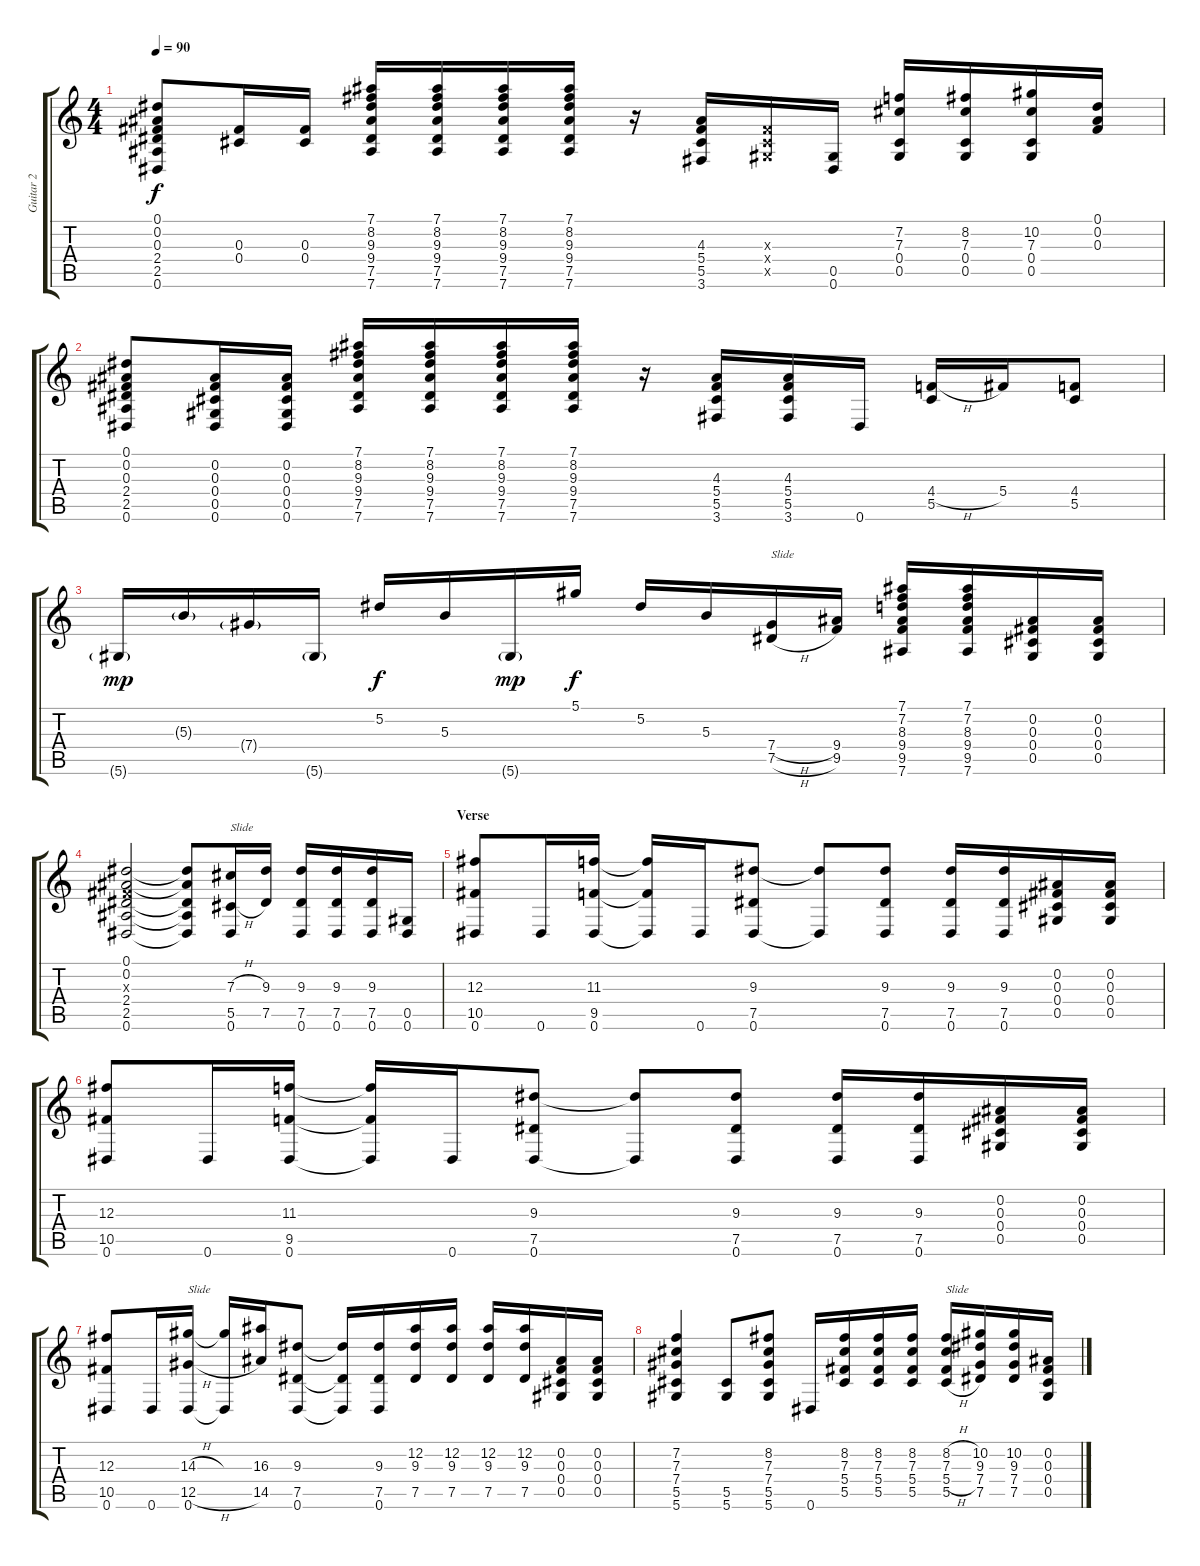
\track ("Guitar 2" "Guitar 2") {instrument overdrivenguitar}
\staff {score tabs}
\tuning (Eb4 Bb3 Gb3 Db3 Ab2 Eb2) {hide}
\ts (4 4)
\tempo 90
\clef g2
\ks c
(0.1 0.2 0.3 2.4 2.5 0.6).8{dy f} (0.3 0.4).16 (0.3 0.4).16 (7.1 8.2 9.3 9.4 7.5 7.6).16 (7.1 8.2 9.3 9.4 7.5 7.6).16 (7.1 8.2 9.3 9.4 7.5 7.6).16 (7.1 8.2 9.3 9.4 7.5 7.6).16 r.16 (4.3 5.4 5.5 3.6).16 (0.3{x} 0.4{x} 0.5{x}).16 (0.5 0.6).16 (7.2 7.3 0.4 0.5).16 (8.2 7.3 0.4 0.5).16 (10.2 7.3 0.4 0.5).16 (0.1 0.2 0.3).16 |
(0.1 0.2 0.3 2.4 2.5 0.6).8 (0.2 0.3 0.4 0.5 0.6).16 (0.2 0.3 0.4 0.5 0.6).16 (7.1 8.2 9.3 9.4 7.5 7.6).16 (7.1 8.2 9.3 9.4 7.5 7.6).16 (7.1 8.2 9.3 9.4 7.5 7.6).16 (7.1 8.2 9.3 9.4 7.5 7.6).16 r.16 (4.3 5.4 5.5 3.6).16 (4.3 5.4 5.5 3.6).16 0.6.16 (4.4{h} 5.5).16 5.4.16 (4.4 5.5).8 |
5.6{g}.16{dy mp} 5.3{g}.16 7.4{g}.16 5.6{g}.16 5.2.16{dy f} 5.3.16 5.6{g}.16{dy mp} 5.1.16{dy f} 5.2.16 5.3.16 (7.4{h} 7.5{h}).16{txt "Slide"} (9.4 9.5).16 (7.1 7.2 8.3 9.4 9.5 7.6).16 (7.1 7.2 8.3 9.4 9.5 7.6).16 (0.2 0.3 0.4 0.5).16 (0.2 0.3 0.4 0.5).16 |
(0.1 0.2 0.3{x} 2.4 2.5 0.6).2 (0.1{t} 0.2{t} 2.4{t} 2.5{t} 0.6{t}).8 (7.3{h} 5.5{h} 0.6).16{txt "Slide"} (9.3 7.5).16 (9.3 7.5 0.6).16 (9.3 7.5 0.6).16 (9.3 7.5 0.6).16 (0.5 0.6).16 |
\section ("" "Verse")
(12.3 10.5 0.6).8 0.6.16 (11.3 9.5 0.6).16 (11.3{t} 9.5{t} 0.6{t}).16 0.6.16 (9.3 7.5 0.6).8 (9.3{t} 0.6{t}).8 (9.3 7.5 0.6).8 (9.3 7.5 0.6).16 (9.3 7.5 0.6).16 (0.2 0.3 0.4 0.5).16 (0.2 0.3 0.4 0.5).16 |
(12.3 10.5 0.6).8 0.6.16 (11.3 9.5 0.6).16 (11.3{t} 9.5{t} 0.6{t}).16 0.6.16 (9.3 7.5 0.6).8 (9.3{t} 0.6{t}).8 (9.3 7.5 0.6).8 (9.3 7.5 0.6).16 (9.3 7.5 0.6).16 (0.2 0.3 0.4 0.5).16 (0.2 0.3 0.4 0.5).16 |
(12.3 10.5 0.6).8 0.6.16 (14.3{h} 12.5{h} 0.6).16{txt "Slide"} (14.3{t} 0.6{t}).16 (16.3 14.5).16 (9.3 7.5 0.6).8 (9.3{t} 7.5{t} 0.6{t}).16 (9.3 7.5 0.6).16 (12.2 9.3 7.5).16 (12.2 9.3 7.5).16 (12.2 9.3 7.5).16 (12.2 9.3 7.5).16 (0.2 0.3 0.4 0.5).16 (0.2 0.3 0.4 0.5).16 |
(7.2 7.3 7.4 5.5 5.6).4 (5.5 5.6).8 (8.2 7.3 7.4 5.5 5.6).8 0.6.16 (8.2 7.3 5.4 5.5).16 (8.2 7.3 5.4 5.5).16 (8.2 7.3 5.4 5.5).16 (8.2{h} 7.3{h} 5.4{h} 5.5{h}).16{txt "Slide"} (10.2 9.3 7.4 7.5).16 (10.2 9.3 7.4 7.5).16 (0.2 0.3 0.4 0.5).16
